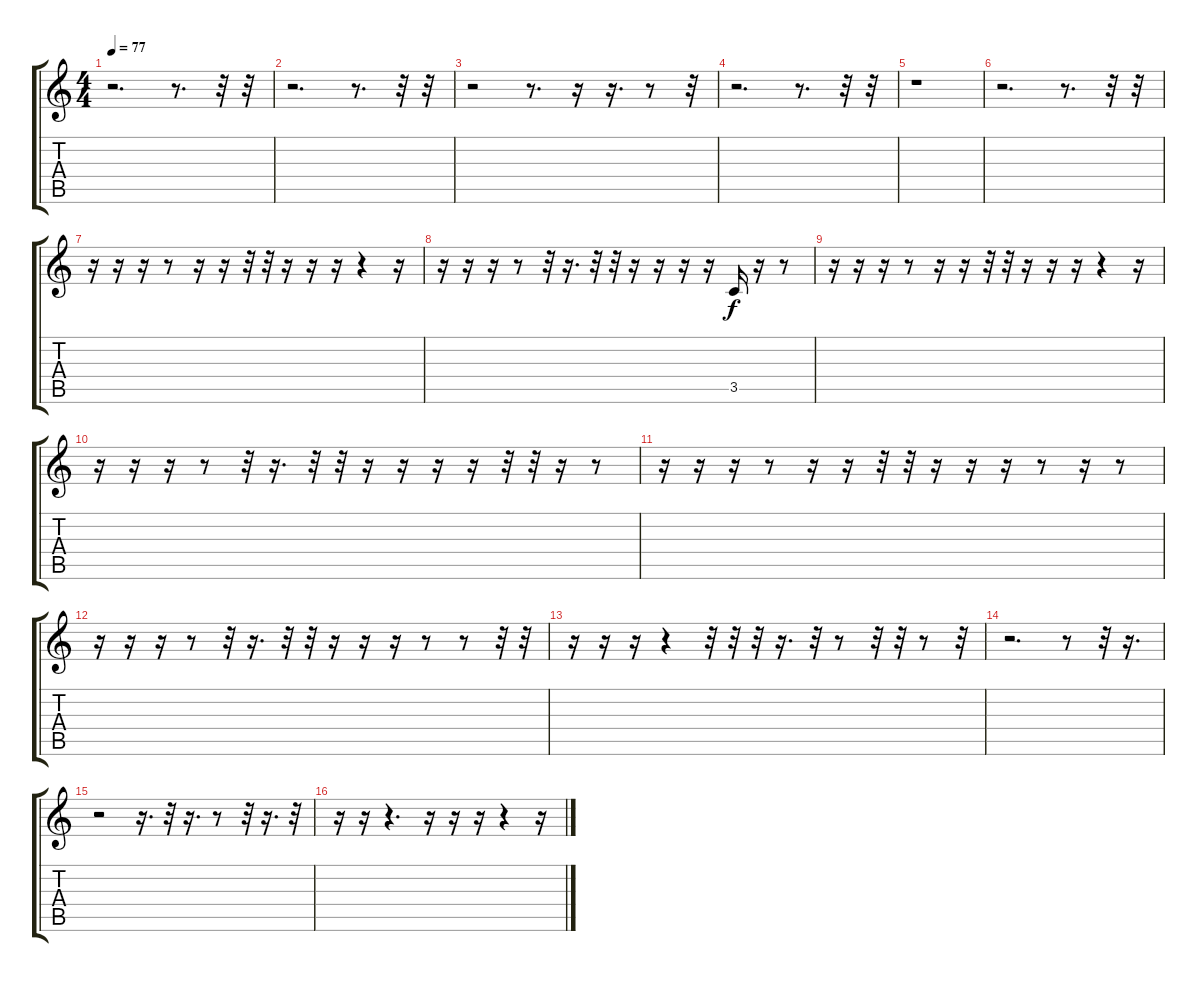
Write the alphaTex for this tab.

\track "" {instrument electricbassfinger}
\staff {score tabs}
\tuning (E4 B3 G3 D3 A2 E2) {hide}
\ts (4 4)
\tempo 77
\clef g2
\ks c
r.2{d dy f} r.8{d} r.32 r.32 |
r.2{d} r.8{d} r.32 r.32 |
r.2 r.8{d} r.16 r.16{d} r.8 r.32 |
r.2{d} r.8{d} r.32 r.32 |
r.1 |
r.2{d} r.8{d} r.32 r.32 |
r.16 r.16 r.16 r.8 r.16 r.16 r.32 r.32 r.16 r.16 r.16 r.4 r.16 |
r.16 r.16 r.16 r.8 r.32 r.16{d} r.32 r.32 r.16 r.16 r.16 r.16 3.5.16 r.16 r.8 |
r.16 r.16 r.16 r.8 r.16 r.16 r.32 r.32 r.16 r.16 r.16 r.4 r.16 |
r.16 r.16 r.16 r.8 r.32 r.16{d} r.32 r.32 r.16 r.16 r.16 r.16 r.32 r.32 r.16 r.8 |
r.16 r.16 r.16 r.8 r.16 r.16 r.32 r.32 r.16 r.16 r.16 r.8 r.16 r.8 |
r.16 r.16 r.16 r.8 r.32 r.16{d} r.32 r.32 r.16 r.16 r.16 r.8 r.8 r.32 r.32 |
r.16 r.16 r.16 r.4 r.32 r.32 r.32 r.16{d} r.32 r.8 r.32 r.32 r.8 r.32 |
r.2{d} r.8 r.32 r.16{d} |
r.2 r.16{d} r.32 r.16{d} r.8 r.32 r.16{d} r.32 |
r.16 r.16 r.4{d} r.16 r.16 r.16 r.4 r.16
